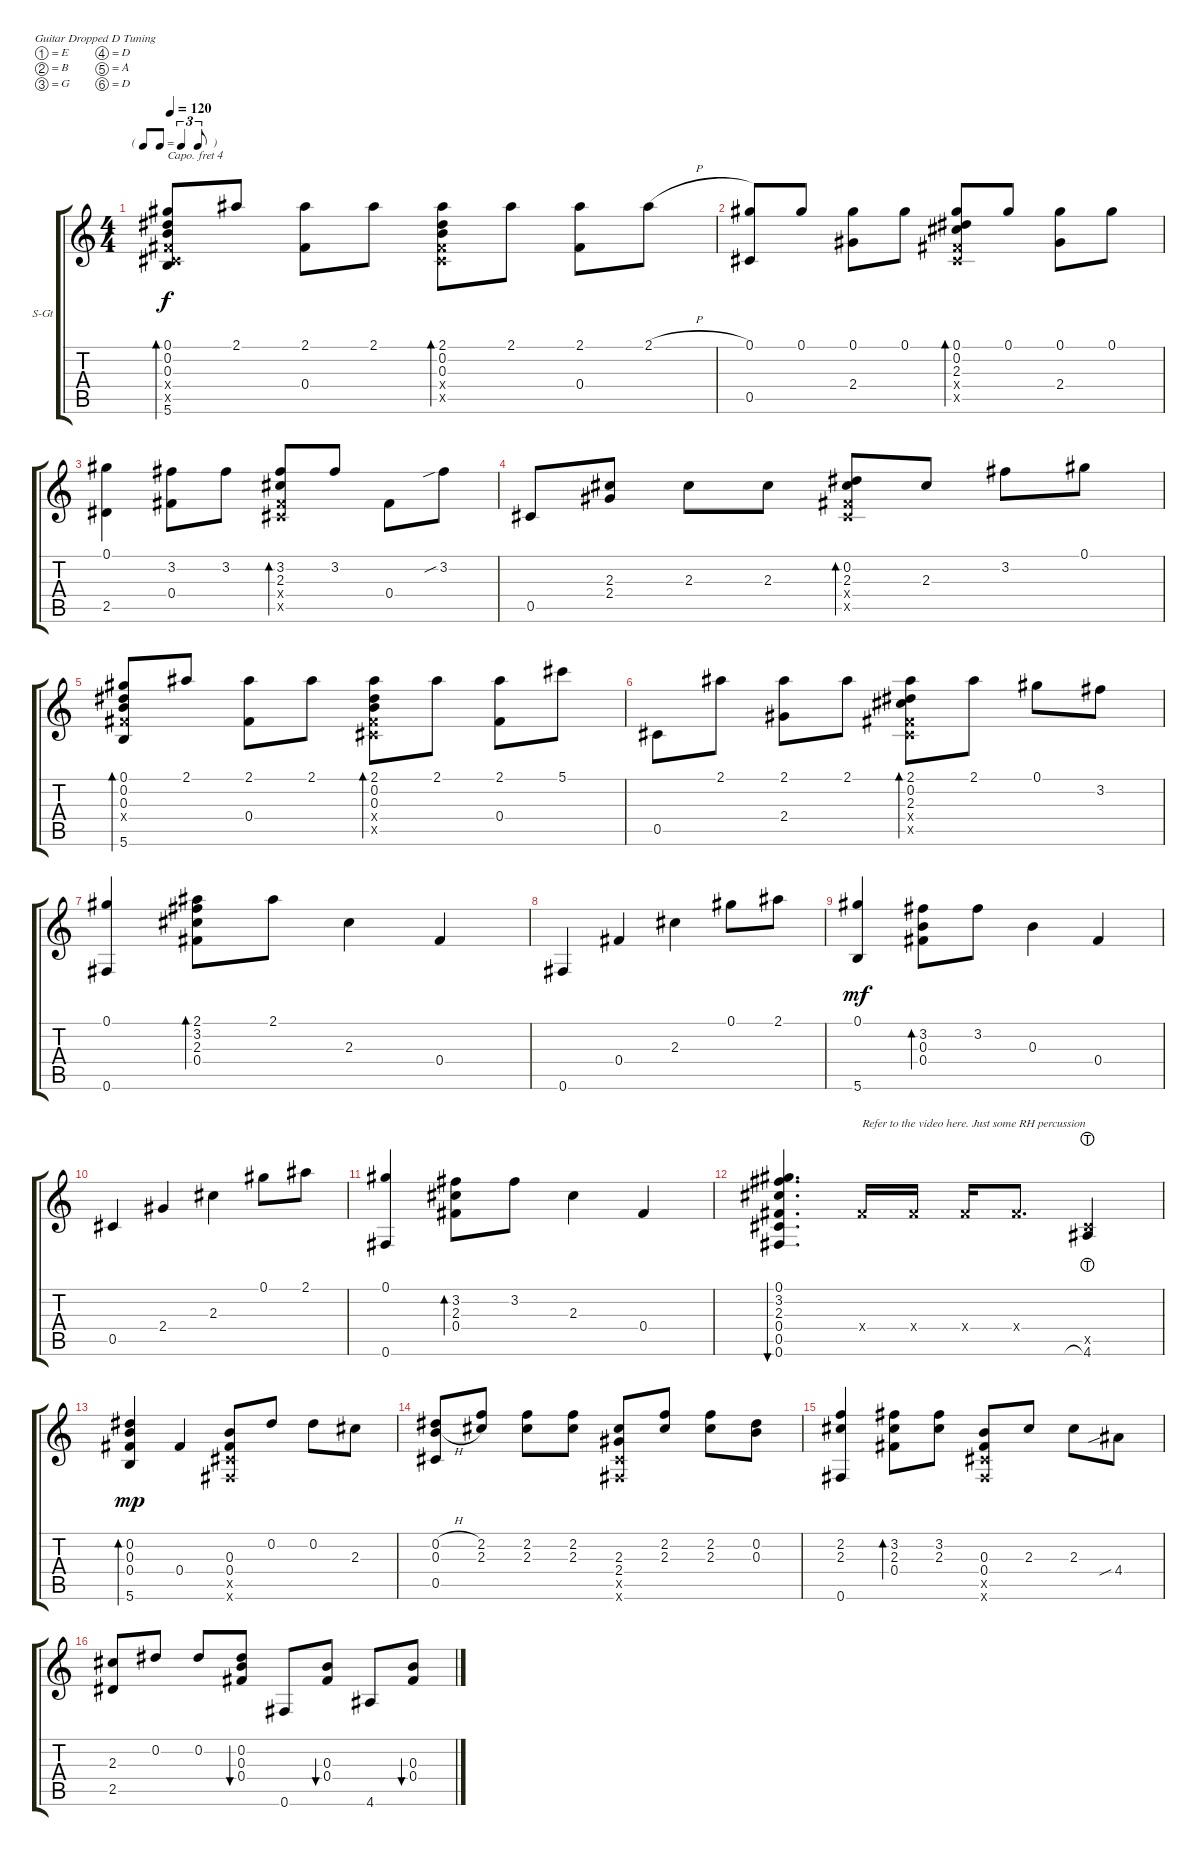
\defaultSystemsLayout 4
\bracketExtendMode groupsimilarinstruments
\firstSystemTrackNameOrientation horizontal
\otherSystemsTrackNameOrientation horizontal
\track ("Guitar 1" "S-Gt") {instrument acousticguitarsteel}
\staff {score tabs}
\capo 4
\tuning (E4 B3 G3 D3 A2 D2)
\ts (4 4)
\tf triplet8th
\tempo 120
\clef g2
\ks c
(0.1 5.6 0.4{x} 0.3 0.2 0.5{x}).8{bd 30 dy f} 2.1.8 (2.1 0.4).8 2.1.8 (2.1 0.3 0.2 0.4{x} 0.5{x}).8{bd 30} 2.1.8 (0.4 2.1).8 2.1{h}.8 |
(0.5 0.1).8 0.1.8 (0.1 2.4).8 0.1.8 (0.1 2.3 0.2 0.4{x} 0.5{x}).8{bd 30} 0.1.8 (2.4 0.1).8 0.1.8 |
(2.5 0.1).4 (0.4 3.2).8 3.2.8 (3.2 2.3 0.4{x} 0.5{x}).8{bd 30} 3.2.8 0.4.8 3.2{sib}.8 |
0.5.8 (2.3 2.4).8 2.3.8 2.3.8 (0.5{x} 0.4{x} 2.3 0.2).8{bd 30} 2.3.8 3.2.8 0.1.8 |
(0.1 5.6 0.4{x} 0.3 0.2).8{bd 30} 2.1.8 (2.1 0.4).8 2.1.8 (2.1 0.3 0.2 0.4{x} 0.5{x}).8{bd 30} 2.1.8 (0.4 2.1).8 5.1.8 |
0.5.8 2.1.8 (2.1 2.4).8 2.1.8 (2.1 2.3 0.2 0.4{x} 0.5{x}).8{bd 30} 2.1.8 0.1.8 3.2.8 |
(0.1 0.6).4 (2.1 0.4 3.2 2.3).8{bd 30} 2.1.8 2.3.4 0.4.4 |
0.6.4 0.4.4 2.3.4 0.1.8 2.1.8 |
(0.1 5.6).4{dy mf} (3.2 0.3 0.4).8{bd 119} 3.2.8 0.3.4 0.4.4 |
0.5.4 2.4.4 2.3.4 0.1.8 2.1.8 |
(0.1 0.6).4 (3.2 2.3 0.4).8{bd 118} 3.2.8 2.3.4 0.4.4 |
(0.1 3.2 2.3 0.4 0.5 0.6).4{d bu 478} 0.4{x}.16{txt "Refer to the video here. Just some RH percussion"} 0.4{x}.16 0.4{x}.16 0.4{x}.8{d} (4.6{lht} 0.5{x}).4 |
(0.2 0.3 0.4 5.6).4{bd 240 dy mp} 0.4.4 (0.3 0.5{x} 0.6{x} 0.4).8 0.2.8 0.2.8 2.3.8 |
(0.2{h} 0.5 0.3{h}).8 (2.2 2.3).8 (2.2 2.3).8 (2.2 2.3).8 (2.4 0.5{x} 0.6{x} 2.3).8 (2.2 2.3).8 (2.2 2.3).8 (0.2 0.3).8 |
(2.2 2.3 0.6).4 (3.2 2.3 0.4).8{bd 240} (3.2 2.3).8 (0.4 0.6{x} 0.5{x} 0.3).8 2.3.8 2.3.8 4.4{sib}.8 |
(2.3 2.5).8 0.2.8 0.2.8 (0.2 0.3 0.4).8{bu 119} 0.6.8 (0.3 0.4).8{bu 118} 4.6.8 (0.4 0.3).8{bu 117}
